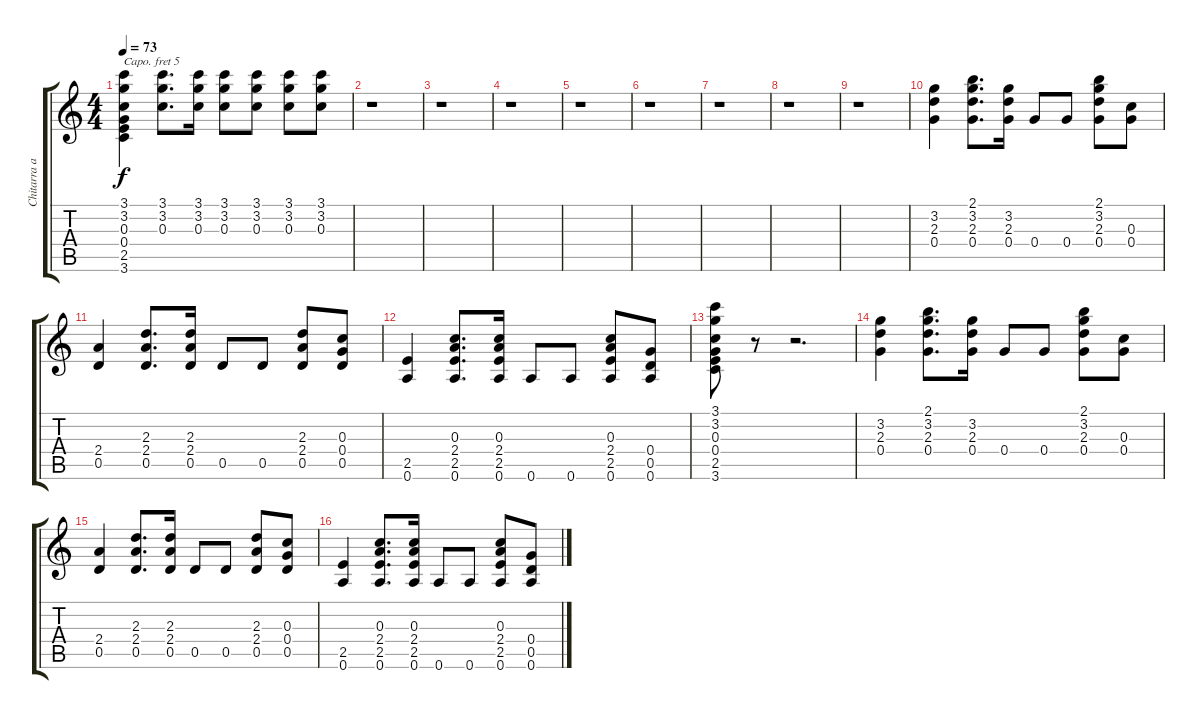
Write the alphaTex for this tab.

\track ("Chitarra acustica" "Chitarra a") {instrument acousticguitarsteel}
\staff {score tabs}
\capo 5
\tuning (E4 B3 G3 D3 A2 E2) {hide}
\ts (4 4)
\tempo 73
\clef g2
\ks c
(3.1 3.2 0.3 0.4 2.5 3.6).4{dy f} (3.1 3.2 0.3).8{d} (3.1 3.2 0.3).16 (3.1 3.2 0.3).8 (3.1 3.2 0.3).8 (3.1 3.2 0.3).8 (3.1 3.2 0.3).8 |
r.1 |
r.1 |
r.1 |
r.1 |
r.1 |
r.1 |
r.1 |
r.1 |
(3.2 2.3 0.4).4 (2.1 3.2 2.3 0.4).8{d} (3.2 2.3 0.4).16 0.4.8 0.4.8 (2.1 3.2 2.3 0.4).8 (0.3 0.4).8 |
(2.4 0.5).4 (2.3 2.4 0.5).8{d} (2.3 2.4 0.5).16 0.5.8 0.5.8 (2.3 2.4 0.5).8 (0.3 0.4 0.5).8 |
(2.5 0.6).4 (0.3 2.4 2.5 0.6).8{d} (0.3 2.4 2.5 0.6).16 0.6.8 0.6.8 (0.3 2.4 2.5 0.6).8 (0.4 0.5 0.6).8 |
(3.1 3.2 0.3 0.4 2.5 3.6).8 r.8 r.2{d} |
(3.2 2.3 0.4).4 (2.1 3.2 2.3 0.4).8{d} (3.2 2.3 0.4).16 0.4.8 0.4.8 (2.1 3.2 2.3 0.4).8 (0.3 0.4).8 |
(2.4 0.5).4 (2.3 2.4 0.5).8{d} (2.3 2.4 0.5).16 0.5.8 0.5.8 (2.3 2.4 0.5).8 (0.3 0.4 0.5).8 |
(2.5 0.6).4 (0.3 2.4 2.5 0.6).8{d} (0.3 2.4 2.5 0.6).16 0.6.8 0.6.8 (0.3 2.4 2.5 0.6).8 (0.4 0.5 0.6).8
